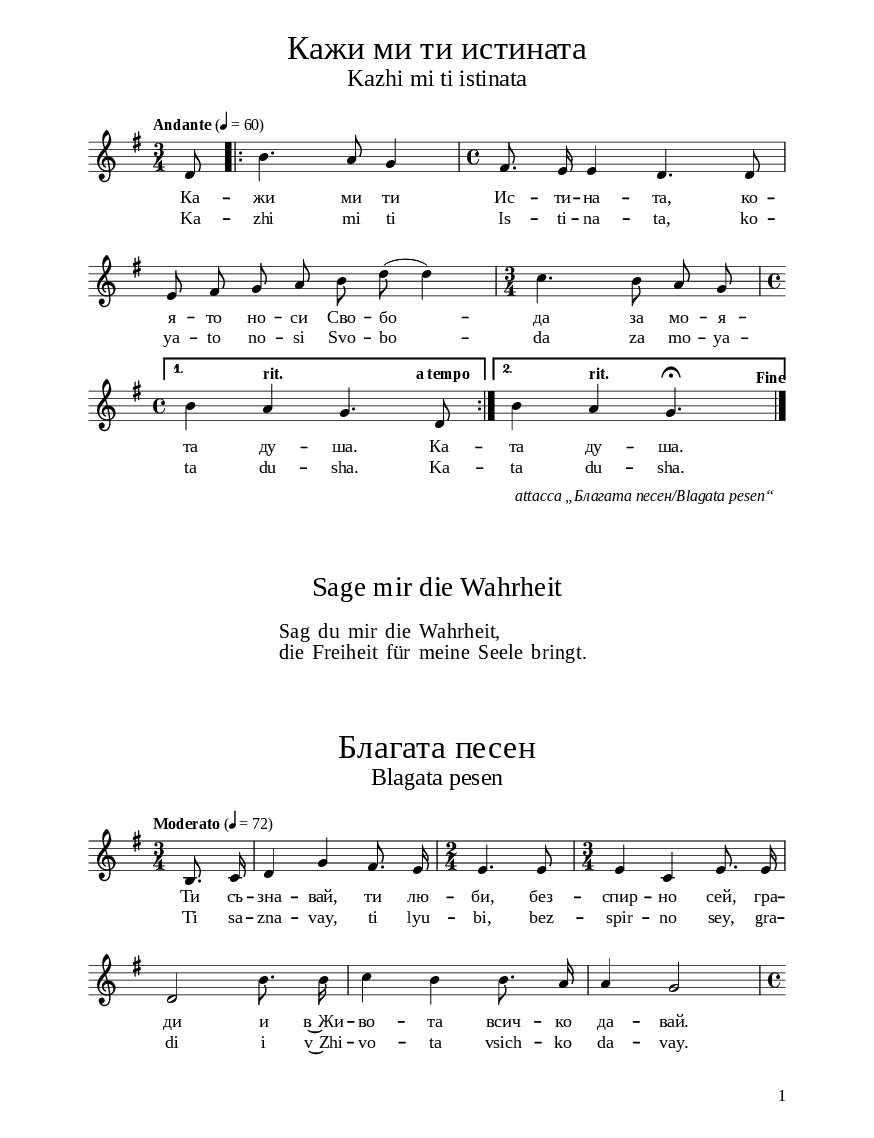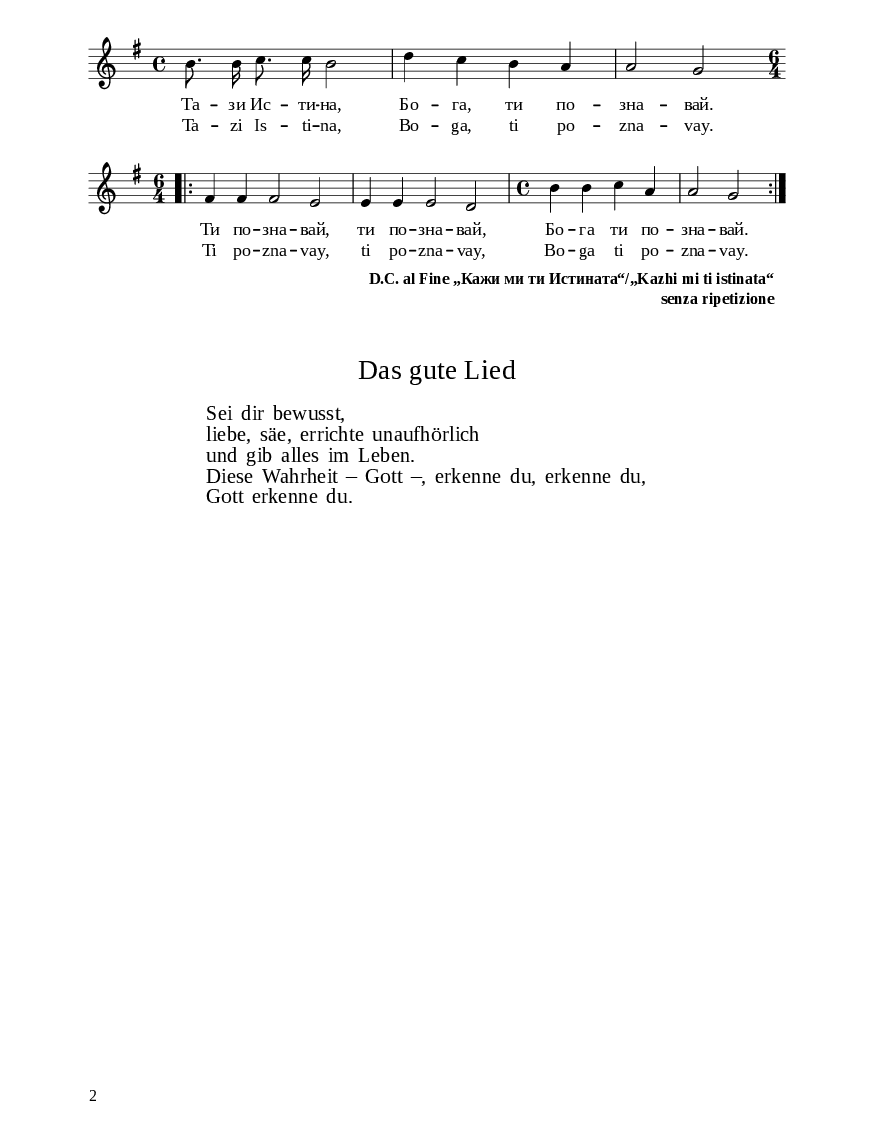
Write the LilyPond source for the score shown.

\version "2.24.0"

% include paper part and global functions
\include "include/globals.ily"

\bookpart {
  \include "include/bookpart-paper.ily"
  \score {
    \include "include/score-layout.ily"

    \new Voice \absolute {
      \clef treble
      \key g \major
      \time 3/4
      \tempoFunc "Andante" 4 "60"

      \partial 8
      \autoBeamOff

      d'8 | \repeat volta 2 {
        b'4. a'8 g'4 | \time 4/4  fis'8. e'16 e'4 d'4. d'8 | \break

        e'8 fis' g' a' b' d'' ( d''4 ) | \time 3/4  c''4. b'8 a' g' | \break
      }

      \alternative {
        { \time 4/4  b'4\tempo "rit.                                  a tempo"  a' g'4. d'8 }
        {
          b'4\tempo "rit." a'4
          \override Staff.BarLine.stencil = ##f %hide bar line
          g'4.^\markup \bold{"                       Fine"}\fermata
          \revert Staff.BarLine.stencil
          \bar "|."
        }
      }
    }

    \addlyrics {
      Ка -- жи ми
      ти Ис -- ти -- на -- та, ко -- я -- то но -- си
      Сво -- бо -- да за мо -- я -- та ду -- ша. Ка --
      та ду -- ша.
    }
    \addlyrics {
      Ka -- zhi mi
      ti Is -- ti -- na -- ta, ko -- ya -- to no -- si
      Svo -- bo -- da za mo -- ya -- ta du -- sha. Ka --
      ta du -- sha.

    }

    \header {
      title = \titleFunc "Кажи ми ти истината" "Kazhi mi ti istinata"
    }

    \midi{}

  } % score
  
  \markup \italic \dc-one-nobold "attacca „Благата песен/Blagata pesen“"
   \markup \empty-two

  % include foreign translation(s) of the song
  \version "2.24.0"

\markup \fill-line { \fontsize #deTitleFontSize "Sage mir die Wahrheit" }
\markup \null
\markup \null
\markup \fontsize #deCoupletFontSize {
  \hspace #17
  \override #`(baseline-skip . ,deCoupletBaselineSkip)

  \column {
        \line { " "Sag du mir die Wahrheit,}
        \line { " "die Freiheit für meine Seele bringt. }
    }
}


  \markup \empty-three

   \include "include/bookpart-paper.ily"
  \score {
    \include "include/score-layout.ily"

    \new Voice \absolute {
      \clef treble
      \key g \major
      \time 3/4
      \tempoFunc "Moderato" 4 "72"

      \partial 4
      \autoBeamOff
      b8. c'16 | d'4 g' fis'8. e'16 | \time 2/4  e'4. e'8 | \time 3/4  e'4 c' e'8. e'16 \break |

      d'2 b'8. b'16 | c''4 b' b'8. a'16 | a'4 g'2 \break |

      \time 4/4  b'8. b'16 c''8. c''16 b'2 | d''4 c'' b' a' | a'2 g' \break |

      \bar ".|:" \time 6/4  fis'4 fis' fis'2 e' | e'4 e' e'2 d' |  \time 4/4  b'4 b' c'' a' | a'2 g' \bar ":|."
    }

    \addlyrics {
      Ти съ -- зна -- вай, ти лю -- би,
      без -- спир -- но сей, гра -- ди и в~Жи -- во --
      та всич -- ко да -- вай. Та -- зи Ис -- ти --
      на, Бо -- га, ти по -- зна -- вай. Ти по -- зна
      -- вай, ти по -- зна -- вай, Бо -- га ти по --
      зна -- вай.
    }

    \addlyrics {
      Ti sa -- zna -- vay, ti lyu -- bi,
      bez -- spir -- no sey, gra -- di i v~Zhi -- vo --
      ta vsich -- ko da -- vay. Ta -- zi Is -- ti --
      na, Bo -- ga, ti po -- zna -- vay. Ti po -- zna
      -- vay, ti po -- zna -- vay, Bo -- ga ti po --
      zna -- vay.
    }

    \header {
      title = \titleFunc "Благата песен" "Blagata pesen"
    }

    \midi{}

  } % score
  
  \markup \dc-two "D.C. al Fine „Кажи ми ти Истината“/„Kazhi mi ti istinata“" "senza ripetizione"
  
   \markup \empty-two


  % include foreign translation(s) of the song
  \version "2.24.0"

\markup \fill-line { \fontsize #deTitleFontSize "Das gute Lied" }
\markup \null
\markup \null
\markup \fontsize #deCoupletFontSize {
  \hspace #10
  \override #`(baseline-skip . ,deCoupletBaselineSkip)

  \column {
    \line { " " Sei dir bewusst, }
    \line { " " liebe, säe, errichte unaufhörlich }
    \line { " " und gib alles im Leben.}
    \line { " " Diese Wahrheit  – Gott  –, erkenne du, erkenne du,}
    \line { " " Gott erkenne du.}
  }
}


} % bookpart
